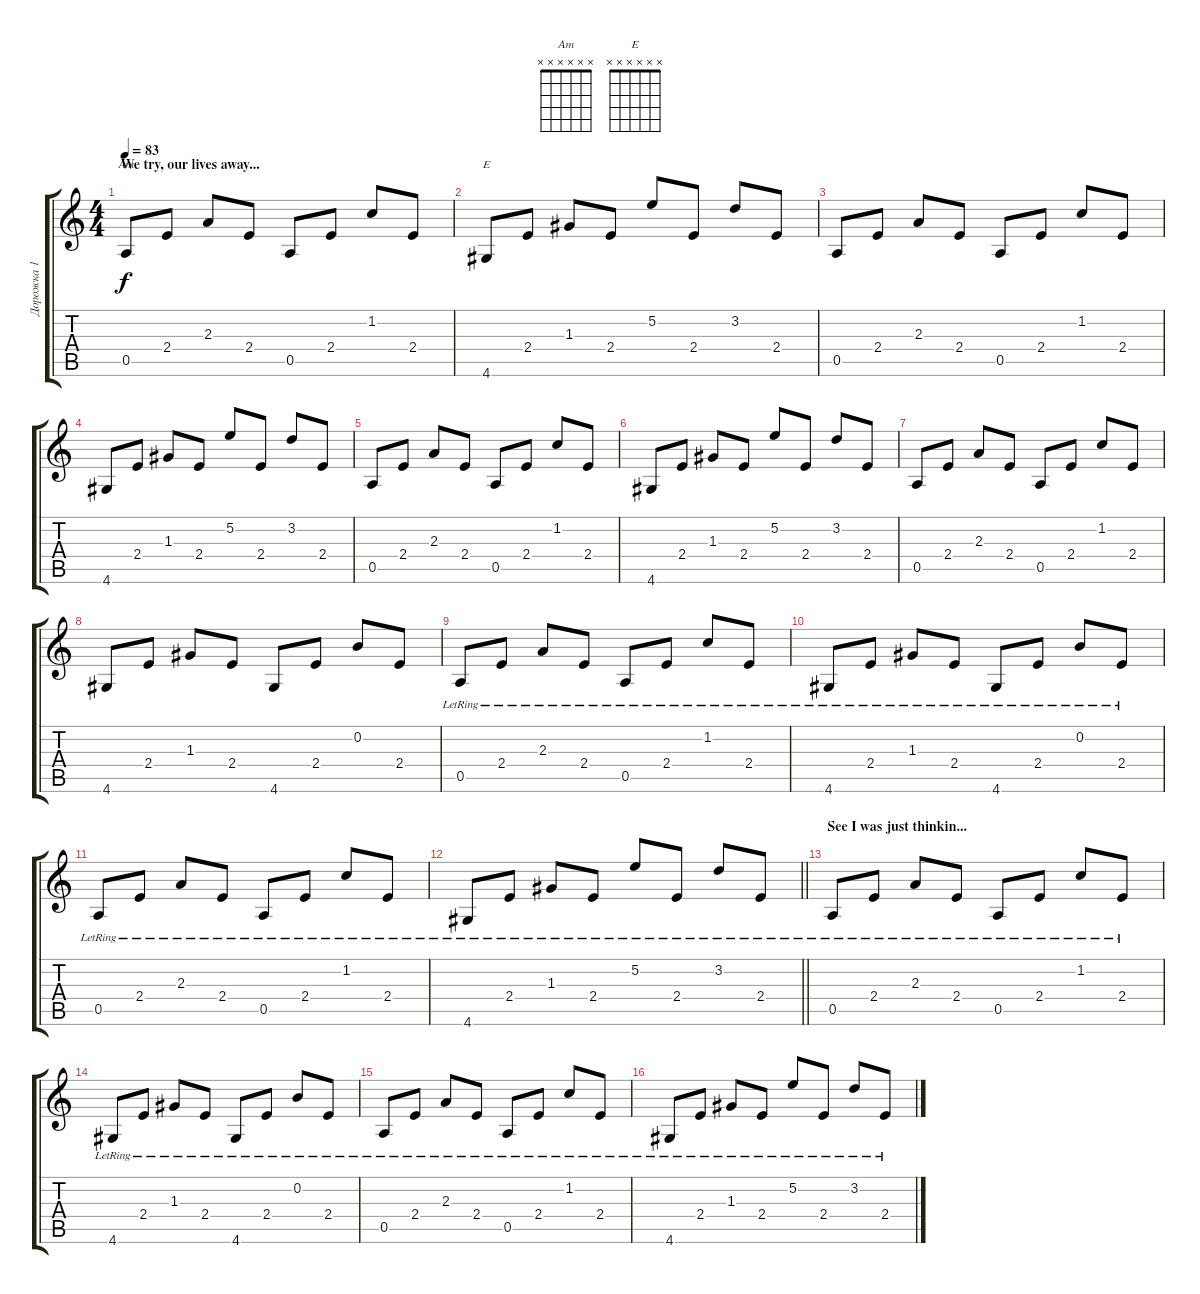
\track ("Дорожка 1" "Дорожка 1") {instrument acousticguitarsteel}
\staff {score tabs}
\tuning (E4 B3 G3 D3 A2 E2) {hide}
\chord ("Am" x x x x x x)
\chord ("E" x x x x x x)
\ts (4 4)
\section ("" "We try, our lives away...")
\tempo 83
\clef g2
\ks c
0.5.8{ch "Am" dy f} 2.4.8 2.3.8 2.4.8 0.5.8 2.4.8 1.2.8 2.4.8 |
4.6.8{ch "E"} 2.4.8 1.3.8 2.4.8 5.2.8 2.4.8 3.2.8 2.4.8 |
0.5.8 2.4.8 2.3.8 2.4.8 0.5.8 2.4.8 1.2.8 2.4.8 |
4.6.8 2.4.8 1.3.8 2.4.8 5.2.8 2.4.8 3.2.8 2.4.8 |
0.5.8 2.4.8 2.3.8 2.4.8 0.5.8 2.4.8 1.2.8 2.4.8 |
4.6.8 2.4.8 1.3.8 2.4.8 5.2.8 2.4.8 3.2.8 2.4.8 |
0.5.8 2.4.8 2.3.8 2.4.8 0.5.8 2.4.8 1.2.8 2.4.8 |
4.6.8 2.4.8 1.3.8 2.4.8 4.6.8 2.4.8 0.2.8 2.4.8 |
0.5{lr}.8 2.4{lr}.8 2.3{lr}.8 2.4{lr}.8 0.5{lr}.8 2.4{lr}.8 1.2{lr}.8 2.4{lr}.8 |
4.6{lr}.8 2.4{lr}.8 1.3{lr}.8 2.4{lr}.8 4.6{lr}.8 2.4{lr}.8 0.2{lr}.8 2.4{lr}.8 |
0.5{lr}.8 2.4{lr}.8 2.3{lr}.8 2.4{lr}.8 0.5{lr}.8 2.4{lr}.8 1.2{lr}.8 2.4{lr}.8 |
\barLineRight lightlight
4.6{lr}.8 2.4{lr}.8 1.3{lr}.8 2.4{lr}.8 5.2{lr}.8 2.4{lr}.8 3.2{lr}.8 2.4{lr}.8 |
\section ("" "See I was just thinkin...")
0.5{lr}.8 2.4{lr}.8 2.3{lr}.8 2.4{lr}.8 0.5{lr}.8 2.4{lr}.8 1.2{lr}.8 2.4{lr}.8 |
4.6{lr}.8 2.4{lr}.8 1.3{lr}.8 2.4{lr}.8 4.6{lr}.8 2.4{lr}.8 0.2{lr}.8 2.4{lr}.8 |
0.5{lr}.8 2.4{lr}.8 2.3{lr}.8 2.4{lr}.8 0.5{lr}.8 2.4{lr}.8 1.2{lr}.8 2.4{lr}.8 |
4.6{lr}.8 2.4{lr}.8 1.3{lr}.8 2.4{lr}.8 5.2{lr}.8 2.4{lr}.8 3.2{lr}.8 2.4{lr}.8
